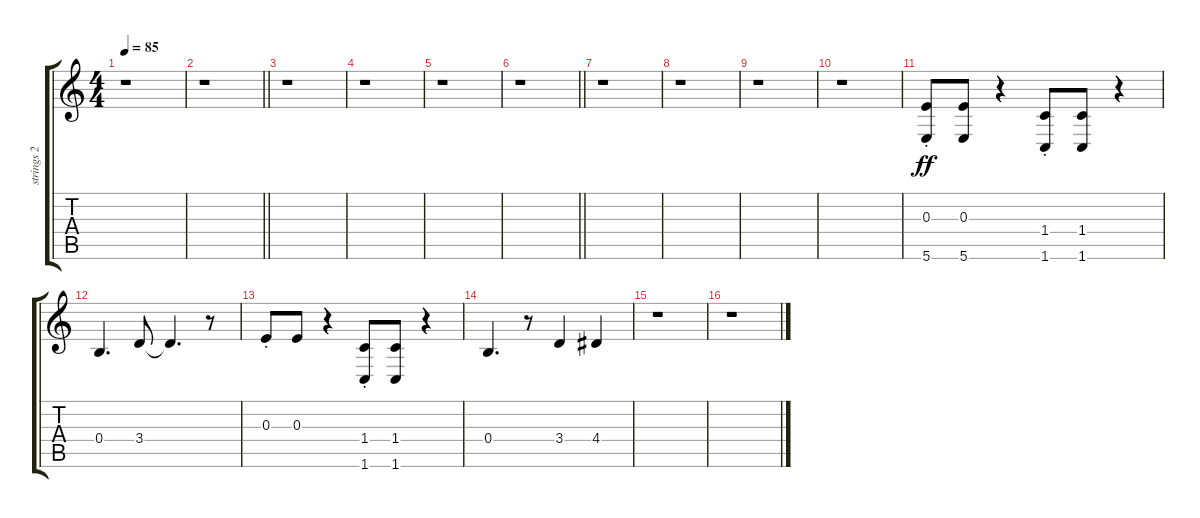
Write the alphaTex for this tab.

\track ("strings 2" "strings 2") {instrument stringensemble1}
\staff {score tabs}
\tuning (Db5 Ab4 E4 B3 Gb3 B2) {hide}
\ts (4 4)
\tempo 85
\clef g2
\ks c
r.1{dy f} |
\barLineRight lightlight
r.1 |
r.1 |
r.1 |
r.1 |
\barLineRight lightlight
r.1 |
r.1 |
r.1 |
r.1 |
r.1 |
(0.3{st} 5.6{st}).8{dy ff} (0.3 5.6).8 r.4 (1.4{st} 1.6{st}).8 (1.4 1.6).8 r.4 |
0.4.4{d} 3.4.8 3.4{t}.4{d} r.8 |
0.3{st}.8 0.3.8 r.4 (1.4{st} 1.6{st}).8 (1.4 1.6).8 r.4 |
0.4.4{d} r.8 3.4.4 4.4.4 |
r.1 |
r.1
